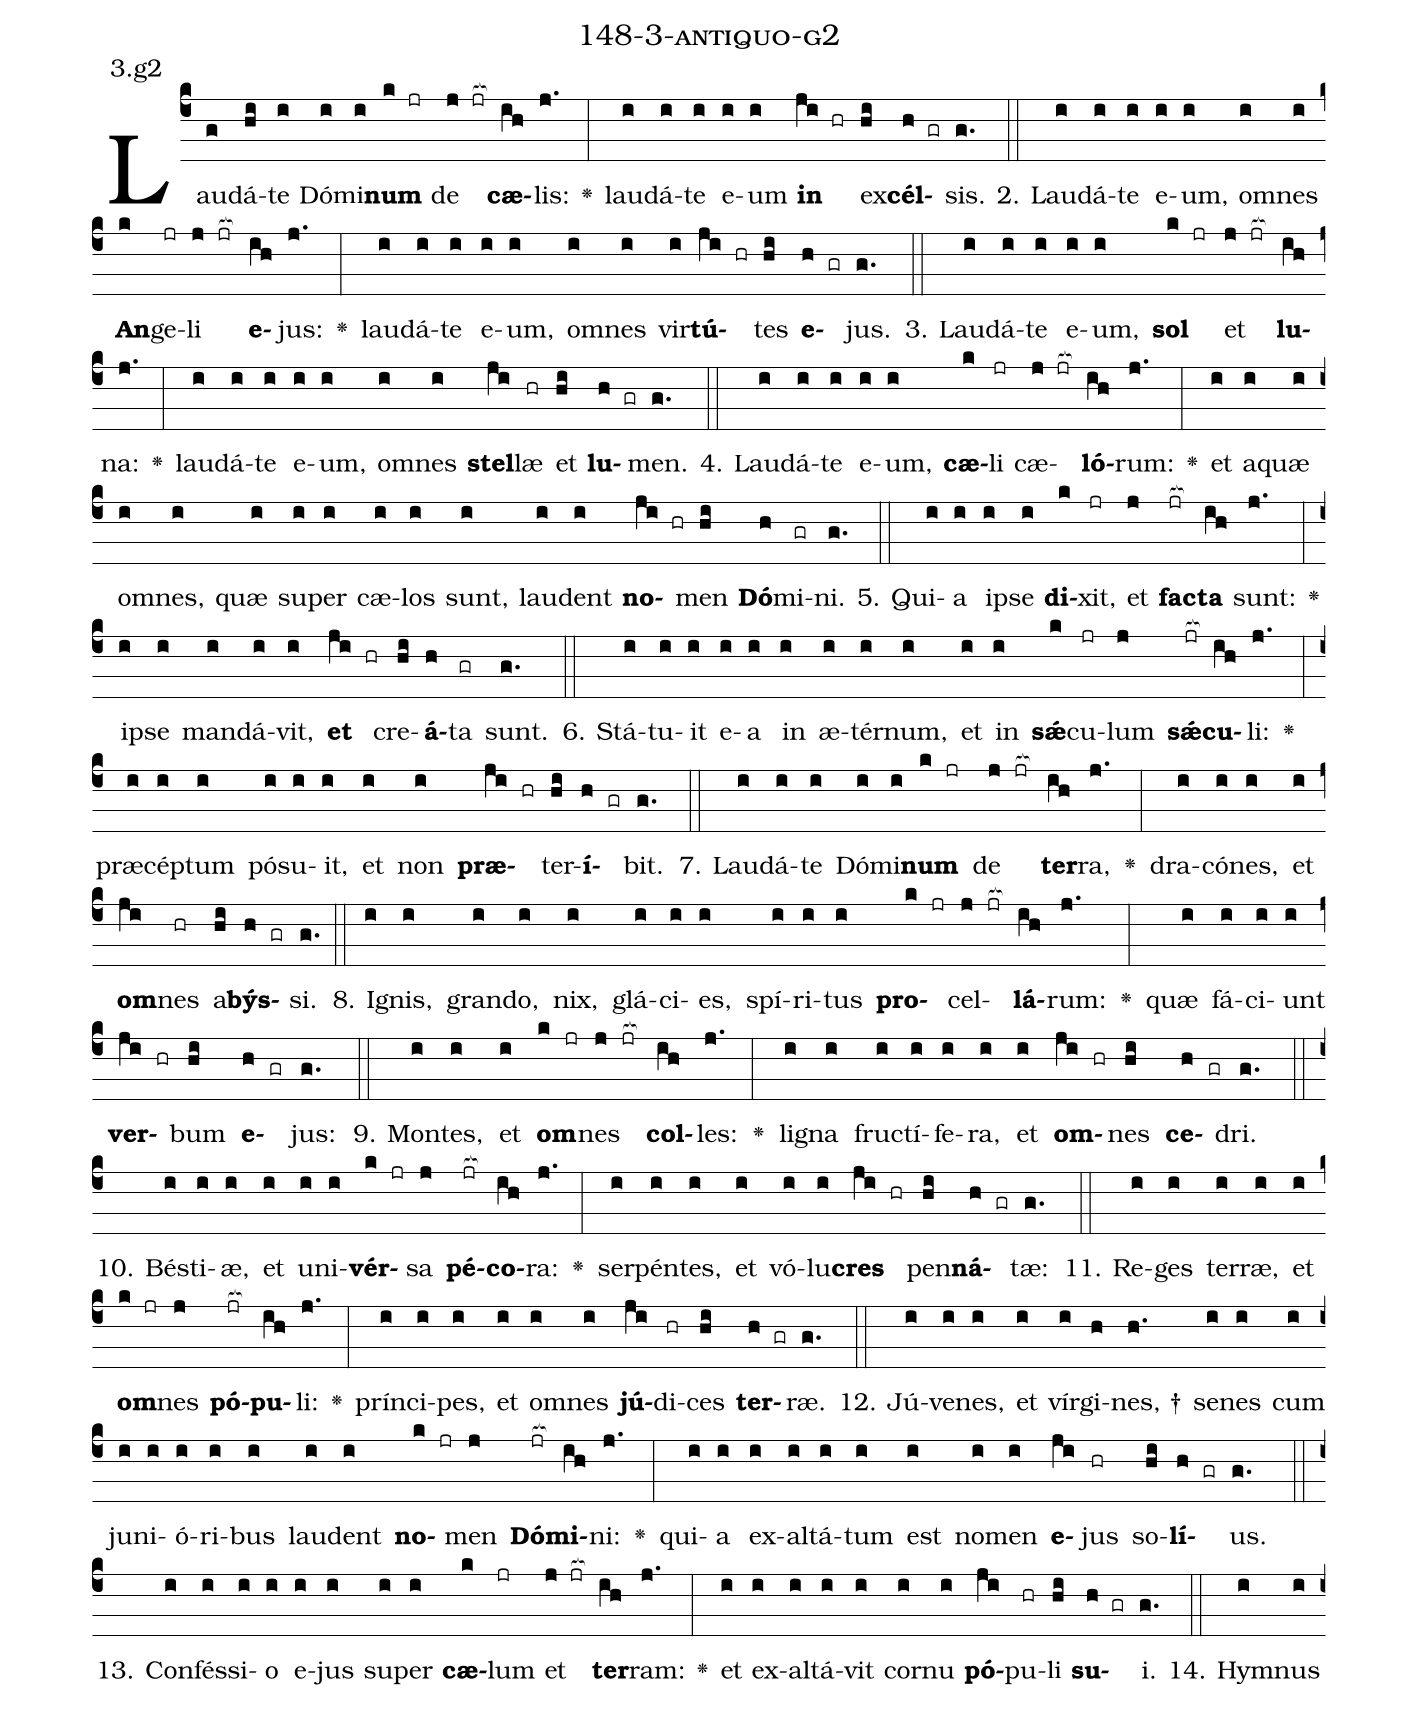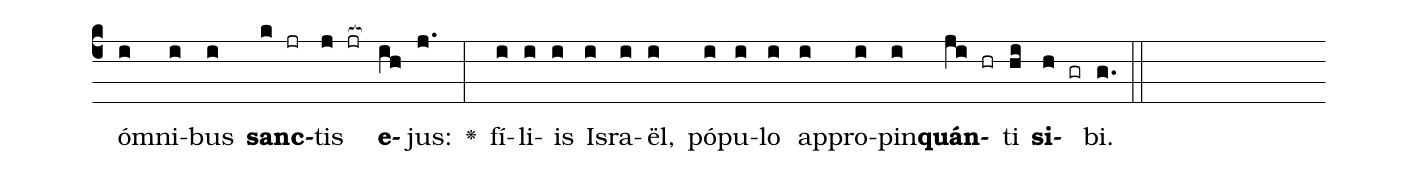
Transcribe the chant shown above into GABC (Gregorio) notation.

name: 148-3-antiquo-g2;
annotation: 3.g2;
%%
(c4)Lau(g)dá(hi)te(i) Dó(i)mi(i)<b>num</b>(k jr) de(j jr[ocb:1{]) <b>cæ</b>(ih[ocb:0}])lis:(j.) <v>\greheightstar</v>(:) lau(i)dá(i)te(i) e(i)um(i) <b>in</b>(ji hr) ex(hi)<b>cél</b>(h gr)sis.(g.) (::)
2. Lau(i)dá(i)te(i) e(i)um,(i) om(i)nes(i) <b>An</b>(k)ge(jr)li(j jr[ocb:1{]) <b>e</b>(ih[ocb:0}])jus:(j.) <v>\greheightstar</v>(:) lau(i)dá(i)te(i) e(i)um,(i) om(i)nes(i) vir(i)<b>tú</b>(ji hr)tes(hi) <b>e</b>(h gr)jus.(g.) (::)
3. Lau(i)dá(i)te(i) e(i)um,(i) <b>sol</b>(k jr) et(j jr[ocb:1{]) <b>lu</b>(ih[ocb:0}])na:(j.) <v>\greheightstar</v>(:) lau(i)dá(i)te(i) e(i)um,(i) om(i)nes(i) <b>stel</b>(ji)læ(hr) et(hi) <b>lu</b>(h gr)men.(g.) (::)
4. Lau(i)dá(i)te(i) e(i)um,(i) <b>cæ</b>(k)li(jr) cæ(j jr[ocb:1{])<b>ló</b>(ih[ocb:0}])rum:(j.) <v>\greheightstar</v>(:) et(i) a(i)quæ(i) om(i)nes,(i) quæ(i) su(i)per(i) cæ(i)los(i) sunt,(i) lau(i)dent(i) <b>no</b>(ji hr)men(hi) <b>Dó</b>(h)mi(gr)ni.(g.) (::)
5. Qui(i)a(i) ip(i)se(i) <b>di</b>(k)xit,(jr) et(j) <b>fac</b>(jr[ocb:1{])<b>ta</b>(ih[ocb:0}]) sunt:(j.) <v>\greheightstar</v>(:) ip(i)se(i) man(i)dá(i)vit,(i) <b>et</b>(ji hr) cre(hi)<b>á</b>(h)ta(gr) sunt.(g.) (::)
6. Stá(i)tu(i)it(i) e(i)a(i) in(i) æ(i)tér(i)num,(i) et(i) in(i) <b>sǽ</b>(k)cu(jr)lum(j) <b>sǽ</b>(jr[ocb:1{])<b>cu</b>(ih[ocb:0}])li:(j.) <v>\greheightstar</v>(:) præ(i)cép(i)tum(i) pó(i)su(i)it,(i) et(i) non(i) <b>præ</b>(ji hr)ter(hi)<b>í</b>(h gr)bit.(g.) (::)
7. Lau(i)dá(i)te(i) Dó(i)mi(i)<b>num</b>(k jr) de(j jr[ocb:1{]) <b>ter</b>(ih[ocb:0}])ra,(j.) <v>\greheightstar</v>(:) dra(i)có(i)nes,(i) et(i) <b>om</b>(ji)nes(hr) a(hi)<b>býs</b>(h gr)si.(g.) (::)
8. I(i)gnis,(i) gran(i)do,(i) nix,(i) glá(i)ci(i)es,(i) spí(i)ri(i)tus(i) <b>pro</b>(k jr)cel(j jr[ocb:1{])<b>lá</b>(ih[ocb:0}])rum:(j.) <v>\greheightstar</v>(:) quæ(i) fá(i)ci(i)unt(i) <b>ver</b>(ji hr)bum(hi) <b>e</b>(h gr)jus:(g.) (::)
9. Mon(i)tes,(i) et(i) <b>om</b>(k jr)nes(j jr[ocb:1{]) <b>col</b>(ih[ocb:0}])les:(j.) <v>\greheightstar</v>(:) li(i)gna(i) fruc(i)tí(i)fe(i)ra,(i) et(i) <b>om</b>(ji hr)nes(hi) <b>ce</b>(h gr)dri.(g.) (::)
10. Bés(i)ti(i)æ,(i) et(i) u(i)ni(i)<b>vér</b>(k jr)sa(j) <b>pé</b>(jr[ocb:1{])<b>co</b>(ih[ocb:0}])ra:(j.) <v>\greheightstar</v>(:) ser(i)pén(i)tes,(i) et(i) vó(i)lu(i)<b>cres</b>(ji hr) pen(hi)<b>ná</b>(h gr)tæ:(g.) (::)
11. Re(i)ges(i) ter(i)ræ,(i) et(i) <b>om</b>(k jr)nes(j) <b>pó</b>(jr[ocb:1{])<b>pu</b>(ih[ocb:0}])li:(j.) <v>\greheightstar</v>(:) prín(i)ci(i)pes,(i) et(i) om(i)nes(i) <b>jú</b>(ji)di(hr)ces(hi) <b>ter</b>(h gr)ræ.(g.) (::)
12. Jú(i)ve(i)nes,(i) et(i) vír(i)gi(h)nes, †(h.) se(i)nes(i) cum(i) ju(i)ni(i)ó(i)ri(i)bus(i) lau(i)dent(i) <b>no</b>(k jr)men(j) <b>Dó</b>(jr[ocb:1{])<b>mi</b>(ih[ocb:0}])ni:(j.) <v>\greheightstar</v>(:) qui(i)a(i) ex(i)al(i)tá(i)tum(i) est(i) no(i)men(i) <b>e</b>(ji)jus(hr) so(hi)<b>lí</b>(h gr)us.(g.) (::)
13. Con(i)fés(i)si(i)o(i) e(i)jus(i) su(i)per(i) <b>cæ</b>(k)lum(jr) et(j jr[ocb:1{]) <b>ter</b>(ih[ocb:0}])ram:(j.) <v>\greheightstar</v>(:) et(i) ex(i)al(i)tá(i)vit(i) cor(i)nu(i) <b>pó</b>(ji)pu(hr)li(hi) <b>su</b>(h gr)i.(g.) (::)
14. Hym(i)nus(i) óm(i)ni(i)bus(i) <b>sanc</b>(k jr)tis(j jr[ocb:1{]) <b>e</b>(ih[ocb:0}])jus:(j.) <v>\greheightstar</v>(:) fí(i)li(i)is(i) Is(i)ra(i)ël,(i) pó(i)pu(i)lo(i) ap(i)pro(i)pin(i)<b>quán</b>(ji hr)ti(hi) <b>si</b>(h gr)bi.(g.) (::)
